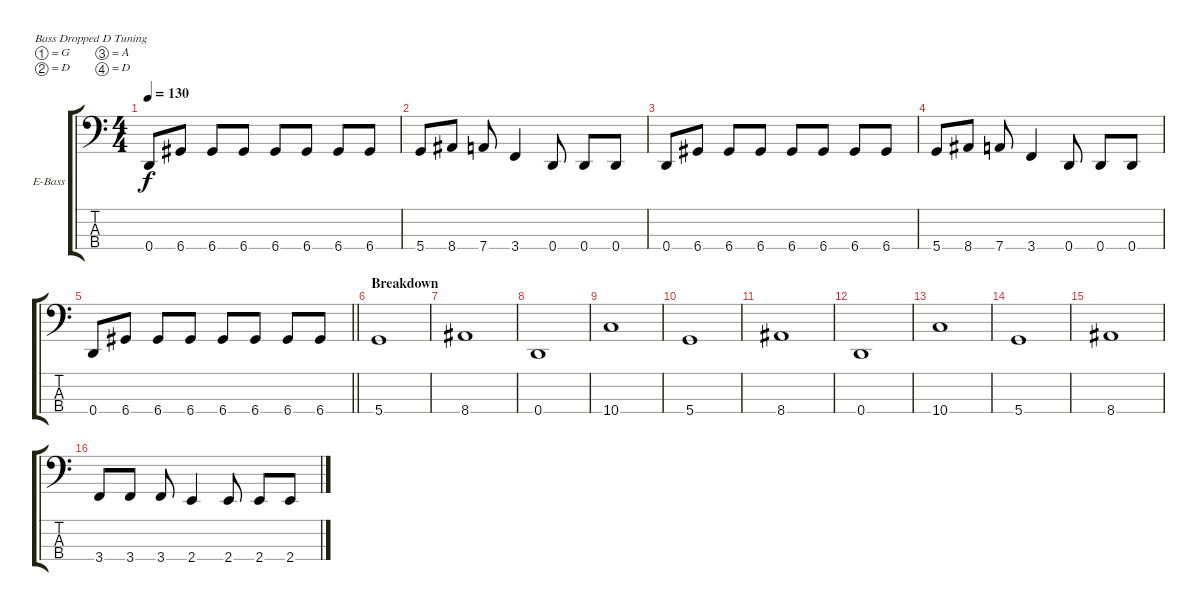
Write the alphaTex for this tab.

\bracketExtendMode groupsimilarinstruments
\firstSystemTrackNameOrientation horizontal
\otherSystemsTrackNameOrientation horizontal
\track ("Paul Gray" "E-Bass") {instrument electricbassfinger}
\staff {score tabs}
\tuning (G2 D2 A1 D1)
\ts (4 4)
\tempo 130
\clef f4
\ks c
0.4.8{dy f} 6.4.8 6.4.8 6.4.8 6.4.8 6.4.8 6.4.8 6.4.8 |
5.4.8 8.4.8 7.4.8 3.4.4 0.4.8 0.4.8 0.4.8 |
0.4.8 6.4.8 6.4.8 6.4.8 6.4.8 6.4.8 6.4.8 6.4.8 |
5.4.8 8.4.8 7.4.8 3.4.4 0.4.8 0.4.8 0.4.8 |
\barLineRight lightlight
0.4.8 6.4.8 6.4.8 6.4.8 6.4.8 6.4.8 6.4.8 6.4.8 |
\section ("" "Breakdown")
5.4.1 |
8.4.1 |
0.4.1 |
10.4.1 |
5.4.1 |
8.4.1 |
0.4.1 |
10.4.1 |
5.4.1 |
8.4.1 |
3.4.8 3.4.8 3.4.8 2.4.4 2.4.8 2.4.8 2.4.8
